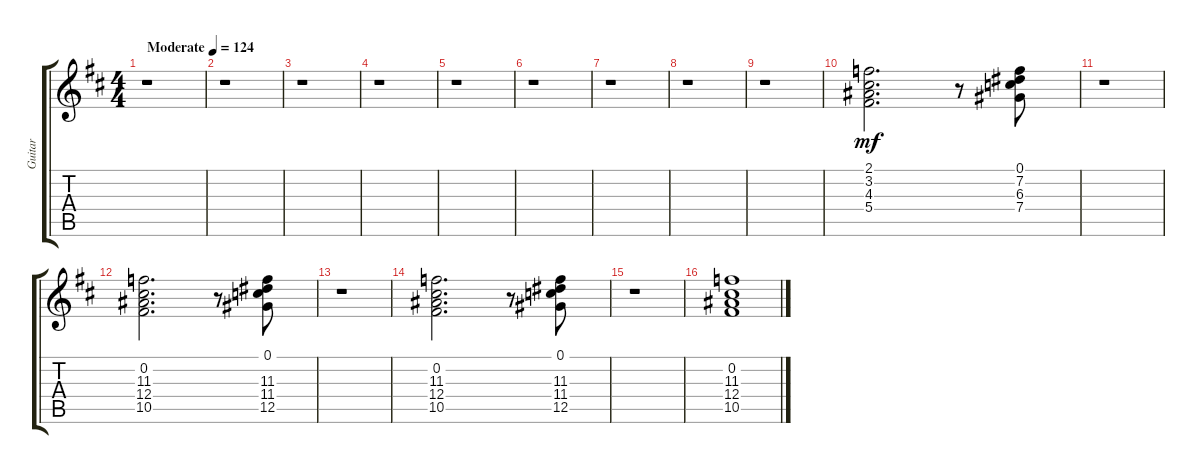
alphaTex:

\track ("Guitar" "Guitar") {instrument electricguitarclean}
\staff {score tabs}
\tuning (Eb4 Bb3 Gb3 Db3 Ab2 Eb2) {hide}
\ts (4 4)
\tempo (124 "Moderate")
\clef g2
\ks d
r.1{dy mf instrument electricguitarclean} |
r.1 |
r.1 |
r.1 |
r.1 |
r.1 |
r.1 |
r.1 |
r.1 |
(2.1 3.2 4.3 5.4).2{d} r.8 (0.1 7.2 6.3 7.4).8 |
r.1 |
(0.2 11.3 12.4 10.5).2{d} r.8 (0.1 11.3 11.4 12.5).8 |
r.1 |
(0.2 11.3 12.4 10.5).2{d} r.8 (0.1 11.3 11.4 12.5).8 |
r.1 |
(0.2 11.3 12.4 10.5).1
